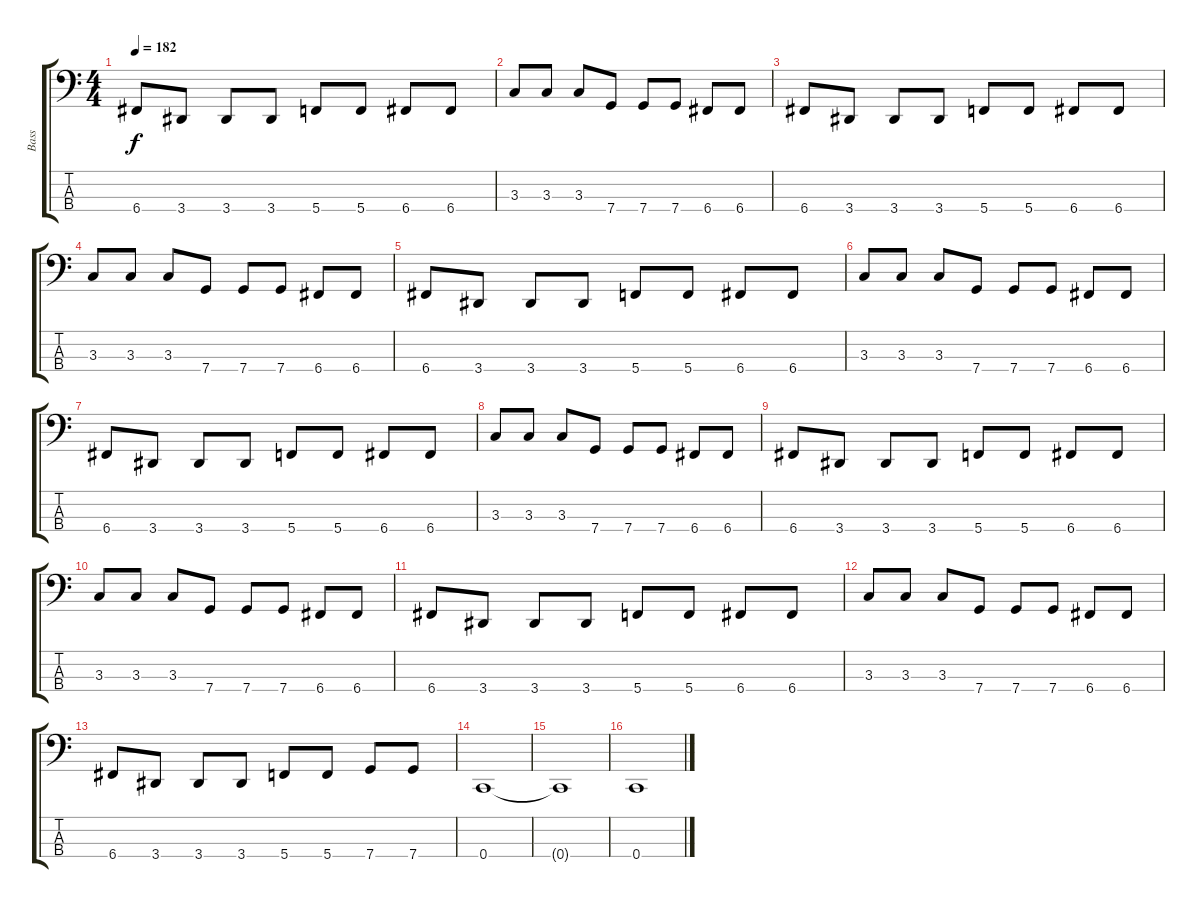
\track ("Bass" "Bass") {instrument electricbassfinger}
\staff {score tabs}
\tuning (G2 D2 A1 C1) {hide}
\ts (4 4)
\tempo 182
\clef f4
\ks c
6.4.8{dy f} 3.4.8 3.4.8 3.4.8 5.4.8 5.4.8 6.4.8 6.4.8 |
3.3.8 3.3.8 3.3.8 7.4.8 7.4.8 7.4.8 6.4.8 6.4.8 |
6.4.8 3.4.8 3.4.8 3.4.8 5.4.8 5.4.8 6.4.8 6.4.8 |
3.3.8 3.3.8 3.3.8 7.4.8 7.4.8 7.4.8 6.4.8 6.4.8 |
6.4.8 3.4.8 3.4.8 3.4.8 5.4.8 5.4.8 6.4.8 6.4.8 |
3.3.8 3.3.8 3.3.8 7.4.8 7.4.8 7.4.8 6.4.8 6.4.8 |
6.4.8 3.4.8 3.4.8 3.4.8 5.4.8 5.4.8 6.4.8 6.4.8 |
3.3.8 3.3.8 3.3.8 7.4.8 7.4.8 7.4.8 6.4.8 6.4.8 |
6.4.8 3.4.8 3.4.8 3.4.8 5.4.8 5.4.8 6.4.8 6.4.8 |
3.3.8 3.3.8 3.3.8 7.4.8 7.4.8 7.4.8 6.4.8 6.4.8 |
6.4.8 3.4.8 3.4.8 3.4.8 5.4.8 5.4.8 6.4.8 6.4.8 |
3.3.8 3.3.8 3.3.8 7.4.8 7.4.8 7.4.8 6.4.8 6.4.8 |
6.4.8 3.4.8 3.4.8 3.4.8 5.4.8 5.4.8 7.4.8 7.4.8 |
0.4.1 |
0.4{t}.1 |
0.4.1
